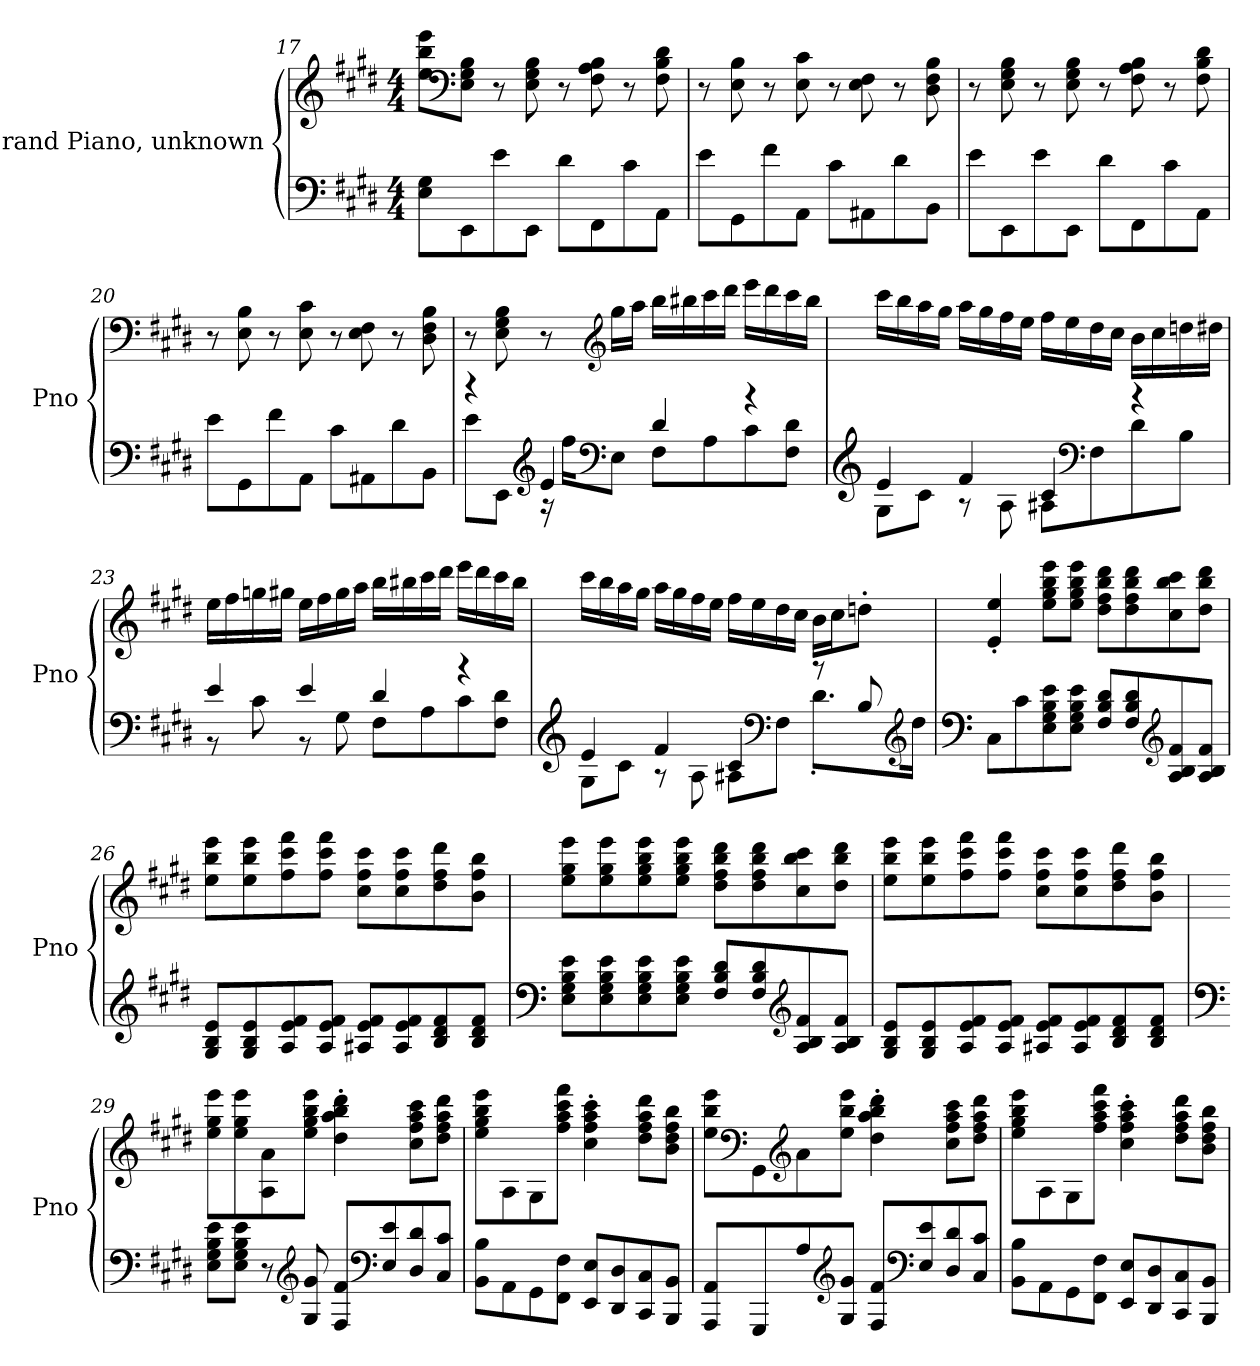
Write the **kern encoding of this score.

**kern	**kern
*part1	*part1
*staff2	*staff1
*I"Grand Piano, unknown	*
*I'Pno	*
*clefF4	*clefG2
*k[f#c#g#d#]	*k[f#c#g#d#]
*M4/4	*M4/4
=17	=17
8E\ 8G#\L	8ee\ 8bb\ 8eee\L
*	*clefF4
8EE\	8E\ 8G#\ 8B\J
8e\	8r
8EE\J	8E\ 8G#\ 8B\
8d#\L	8r
8FF#\	8F#\ 8A\ 8B\
8c#\	8r
8AA\J	8F#\ 8B\ 8d#\
=18	=18
8e\L	8r
8GG#\	8E\ 8B\
8f#\	8r
8AA\J	8E\ 8c#\
8c#\L	8r
8AA#X\	8E\ 8F#\
8d#\	8r
8BB\J	8D#\ 8F#\ 8B\
!!LO:LB:g=z
=19	=19
8e\L	8r
8EE\	8E\ 8G#\ 8B\
8e\	8r
8EE\J	8E\ 8G#\ 8B\
8d#\L	8r
8FF#\	8F#\ 8A\ 8B\
8c#\	8r
8AA\J	8F#\ 8B\ 8d#\
=20	=20
8e\L	8r
8GG#\	8E\ 8B\
8f#\	8r
8AA\J	8E\ 8c#\
8c#\L	8r
8AA#X\	8E\ 8F#\
8d#\	8r
8BB\J	8D#\ 8F#\ 8B\
=21	=21
*^	*
4r	8e\L	8r
.	8EE\J	8E\ 8G#\ 8B\
*clefG2	*	*
4e/	16r	8r
.	16ff#\KL	.
*clefF4	*	*clefG2
.	8E\J	16gg#\LL
.	.	16aa\JJ
4d#/	8F#\L	16bb\LL
.	.	16bb#X\
.	8A\	16ccc#\
.	.	16ddd#\JJ
4r	8c#\	16eee\LL
.	.	16ddd#\
.	8F#\ 8d#\J	16ccc#\
.	.	16bb#\JJ
!!LO:LB:g=z
=22	=22	=22
*clefG2	*	*
4e/	8G#\L	16ccc#\LL
.	.	16bb\
.	8c#\J	16aa\
.	.	16gg#\JJ
4f#/	8r	16aa\LL
.	.	16gg#\
.	8A\	16ff#\
.	.	16ee\JJ
4c#/	8A#X\L	16ff#\LL
.	.	16ee\
*clefF4	*	*
.	8F#\	16dd#\
.	.	16cc#\JJ
4r	8d#\	16b\LL
.	.	16cc#\
.	8B\J	16ddn\
.	.	16dd#X\JJ
=23	=23	=23
4e/	8r	16ee\LL
.	.	16ff#\
.	8c#\	16ggn\
.	.	16gg#X\JJ
4e/	8r	16ee\LL
.	.	16ff#\
.	8G#\	16gg#\
.	.	16aa\JJ
4d#/	8F#\L	16bb\LL
.	.	16bb#X\
.	8A\	16ccc#\
.	.	16ddd#\JJ
4r	8c#\	16eee\LL
.	.	16ddd#\
.	8F#\ 8d#\J	16ccc#\
.	.	16bb#\JJ
!!LO:LB:g=z
=24	=24	=24
*clefG2	*	*
4e/	8G#\L	16ccc#\LL
.	.	16bb\
.	8c#\J	16aa\
.	.	16gg#\JJ
4f#/	8r	16aa\LL
.	.	16gg#\
.	8A\	16ff#\
.	.	16ee\JJ
4c#/	8A#X\L	16ff#\LL
.	.	16ee\
*clefF4	*	*
.	8F#\J	16dd#\
.	.	16cc#\JJ
8r	8.d#'\L	16b\LL
.	.	16cc#\J
8B/	.	8ddn'\J
*clefG2	*	*
.	16dd#\Jk	.
*v	*v	*
=25	=25
*clefF4	*
8C#\L	4e/' 4ee/'
8c#\	.
8E\ 8G#\ 8B\ 8e\	8ee\ 8gg#\ 8bb\ 8eee\L
8E\ 8G#\ 8B\ 8e\J	8ee\ 8gg#\ 8bb\ 8eee\J
8F#/ 8B/ 8d#/L	8dd#\ 8ff#\ 8bb\ 8ddd#\L
8F#/ 8B/ 8d#/	8dd#\ 8ff#\ 8bb\ 8ddd#\
*clefG2	*
8A/ 8B/ 8f#/	8cc#\ 8bb\ 8ccc#\
8A/ 8B/ 8f#/J	8dd#\ 8bb\ 8ddd#\J
!!LO:PB:g=z
=26	=26
8G#/ 8B/ 8e/L	8ee\ 8bb\ 8eee\L
8G#/ 8B/ 8e/	8ee\ 8bb\ 8eee\
8A/ 8e/ 8f#/	8ff#\ 8ccc#\ 8fff#\
8A/ 8e/ 8f#/J	8ff#\ 8ccc#\ 8fff#\J
8A#X/ 8e/ 8f#/L	8cc#\ 8ff#\ 8ccc#\L
8A#/ 8e/ 8f#/	8cc#\ 8ff#\ 8ccc#\
8B/ 8d#/ 8f#/	8dd#\ 8ff#\ 8ddd#\
8B/ 8d#/ 8f#/J	8b\ 8ff#\ 8bb\J
=27	=27
*clefF4	*
8E\ 8G#\ 8B\ 8e\L	8ee\ 8gg#\ 8eee\L
8E\ 8G#\ 8B\ 8e\	8ee\ 8gg#\ 8eee\
8E\ 8G#\ 8B\ 8e\	8ee\ 8gg#\ 8bb\ 8eee\
8E\ 8G#\ 8B\ 8e\J	8ee\ 8gg#\ 8bb\ 8eee\J
8F#/ 8B/ 8d#/L	8dd#\ 8ff#\ 8bb\ 8ddd#\L
8F#/ 8B/ 8d#/	8dd#\ 8ff#\ 8bb\ 8ddd#\
*clefG2	*
8A/ 8B/ 8f#/	8cc#\ 8bb\ 8ccc#\
8A/ 8B/ 8f#/J	8dd#\ 8bb\ 8ddd#\J
=28	=28
8G#/ 8B/ 8e/L	8ee\ 8bb\ 8eee\L
8G#/ 8B/ 8e/	8ee\ 8bb\ 8eee\
8A/ 8e/ 8f#/	8ff#\ 8ccc#\ 8fff#\
8A/ 8e/ 8f#/J	8ff#\ 8ccc#\ 8fff#\J
8A#X/ 8e/ 8f#/L	8cc#\ 8ff#\ 8ccc#\L
8A#/ 8e/ 8f#/	8cc#\ 8ff#\ 8ccc#\
8B/ 8d#/ 8f#/	8dd#\ 8ff#\ 8ddd#\
8B/ 8d#/ 8f#/J	8b\ 8ff#\ 8bb\J
!!LO:LB:g=z
=29	=29
*clefF4	*
8E\ 8G#\ 8B\ 8e\L	8ee\ 8gg#\ 8eee\L
8E\ 8G#\ 8B\ 8e\J	8ee\ 8gg#\ 8eee\
8r	8A\ 8a\
*clefG2	*
8G#/ 8g#/	8ee\ 8gg#\ 8bb\ 8eee\J
8F#/ 8f#/L	4dd#\' 4aa\' 4bb\' 4ddd#\'
*clefF4	*
8E/ 8e/	.
8D#/ 8d#/	8cc#\ 8ff#\ 8aa\ 8ccc#\L
8C#/ 8c#/J	8dd#\ 8ff#\ 8aa\ 8ddd#\J
=30	=30
8BB\ 8B\L	8ee\ 8gg#\ 8bb\ 8eee\L
8AA\	8A\
8GG#\	8G#\
8FF#\ 8F#\J	8ff#\ 8aa\ 8ccc#\ 8fff#\J
8EE/ 8E/L	4cc#\' 4ff#\' 4aa\' 4ccc#\'
8DD#/ 8D#/	.
8CC#/ 8C#/	8dd#\ 8ff#\ 8aa\ 8ddd#\L
8BBB/ 8BB/J	8b\ 8dd#\ 8ff#\ 8bb\J
=31	=31
8AAA/ 8AA/L	8ee\ 8bb\ 8eee\L
*	*clefF4
8GGG#/	8GG#\
*	*clefG2
8A/	8a\
*clefG2	*
8G#/ 8g#/J	8ee\ 8bb\ 8eee\J
8F#/ 8f#/L	4dd#\' 4aa\' 4bb\' 4ddd#\'
*clefF4	*
8E/ 8e/	.
8D#/ 8d#/	8cc#\ 8ff#\ 8aa\ 8ccc#\L
8C#/ 8c#/J	8dd#\ 8ff#\ 8aa\ 8ddd#\J
!!LO:LB:g=z
=32	=32
8BB\ 8B\L	8ee\ 8gg#\ 8bb\ 8eee\L
8AA\	8A\
8GG#\	8G#\
8FF#\ 8F#\J	8ff#\ 8aa\ 8ccc#\ 8fff#\J
8EE/ 8E/L	4cc#\' 4ff#\' 4aa\' 4ccc#\'
8DD#/ 8D#/	.
8CC#/ 8C#/	8dd#\ 8ff#\ 8aa\ 8ddd#\L
8BBB/ 8BB/J	8b\ 8dd#\ 8ff#\ 8bb\J
=	=
*-	*-
